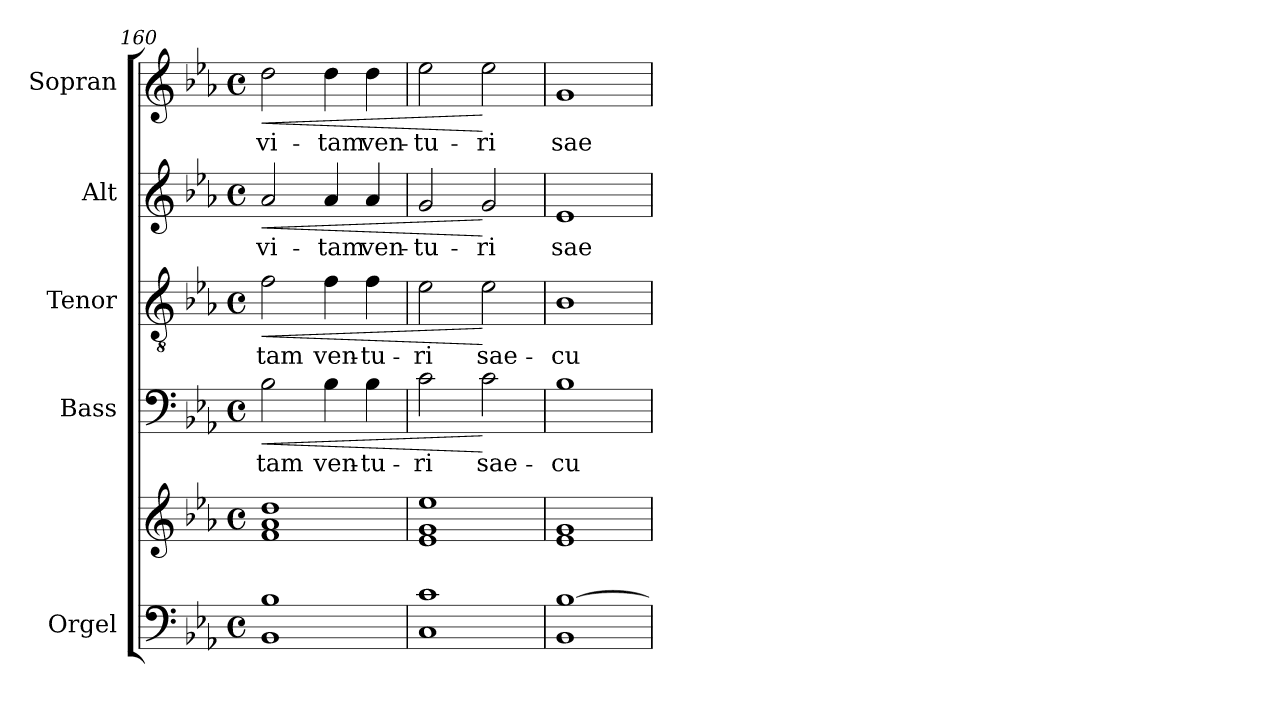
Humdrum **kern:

**kern	**kern	**kern	**text	**dynam	**kern	**text	**dynam	**kern	**text	**dynam	**kern	**text	**dynam
*part5	*part5	*part4	*part4	*part4	*part3	*part3	*part3	*part2	*part2	*part2	*part1	*part1	*part1
*staff6	*staff5	*staff4	*staff4	*staff4	*staff3	*staff3	*staff3	*staff2	*staff2	*staff2	*staff1	*staff1	*staff1
*I"Orgel	*	*I"Bass	*	*	*I"Tenor	*	*	*I"Alt	*	*	*I"Sopran	*	*
*I'Org.	*	*I'B.	*	*	*I'T.	*	*	*I'A.	*	*	*I'S.	*	*
*clefF4	*clefG2	*clefF4	*	*	*clefGv2	*	*	*clefG2	*	*	*clefG2	*	*
*k[b-e-a-]	*k[b-e-a-]	*k[b-e-a-]	*	*	*k[b-e-a-]	*	*	*k[b-e-a-]	*	*	*k[b-e-a-]	*	*
*E-:	*E-:	*E-:	*	*	*E-:	*	*	*E-:	*	*	*E-:	*	*
*M4/4	*M4/4	*M4/4	*	*	*M4/4	*	*	*M4/4	*	*	*M4/4	*	*
*met(c)	*met(c)	*met(c)	*	*	*met(c)	*	*	*met(c)	*	*	*met(c)	*	*
=160	=160	=160	=160	=160	=160	=160	=160	=160	=160	=160	=160	=160	=160
!	!	!	!LO:LY:b	!LO:HP:b	!	!LO:LY:b	!LO:HP:b	!	!LO:LY:b	!LO:HP:b	!	!LO:LY:b	!LO:HP:b
1BB- 1B-	1f 1a- 1dd	2B-\	-tam	<	2f\	-tam	<	2a-/	vi-	<	2dd\	vi-	<
!	!	!	!LO:LY:b	!	!	!LO:LY:b	!	!	!LO:LY:b	!	!	!LO:LY:b	!
.	.	4B-\	ven-	.	4f\	ven-	.	4a-/	-tam	.	4dd\	-tam	.
!	!	!	!LO:LY:b	!	!	!LO:LY:b	!	!	!LO:LY:b	!	!	!LO:LY:b	!
.	.	4B-\	-tu-	.	4f\	-tu-	.	4a-/	ven-	.	4dd\	ven-	.
=161	=161	=161	=161	=161	=161	=161	=161	=161	=161	=161	=161	=161	=161
!	!	!	!LO:LY:b	!	!	!LO:LY:b	!	!	!LO:LY:b	!	!	!LO:LY:b	!
1C 1c	1e- 1g 1ee-	2c\	-ri	.	2e-\	-ri	.	2g/	-tu-	.	2ee-\	-tu-	.
!	!	!	!LO:LY:b	!	!	!LO:LY:b	!	!	!LO:LY:b	!	!	!LO:LY:b	!
.	.	2c\	sae-	[	2e-\	sae-	[	2g/	-ri	[	2ee-\	-ri	[
=162	=162	=162	=162	=162	=162	=162	=162	=162	=162	=162	=162	=162	=162
*	*^	*	*	*	*	*	*	*	*	*	*	*	*
!	!	!	!	!LO:LY:b	!	!	!LO:LY:b	!	!	!LO:LY:b	!	!	!LO:LY:b	!
1BB- [1B-	1g	1e-	1B-	-cu-	.	1B-	-cu-	.	1e-	sae-	.	1g	sae-	.
*	*v	*v	*	*	*	*	*	*	*	*	*	*	*	*
=	=	=	=	=	=	=	=	=	=	=	=	=	=
*-	*-	*-	*-	*-	*-	*-	*-	*-	*-	*-	*-	*-	*-
